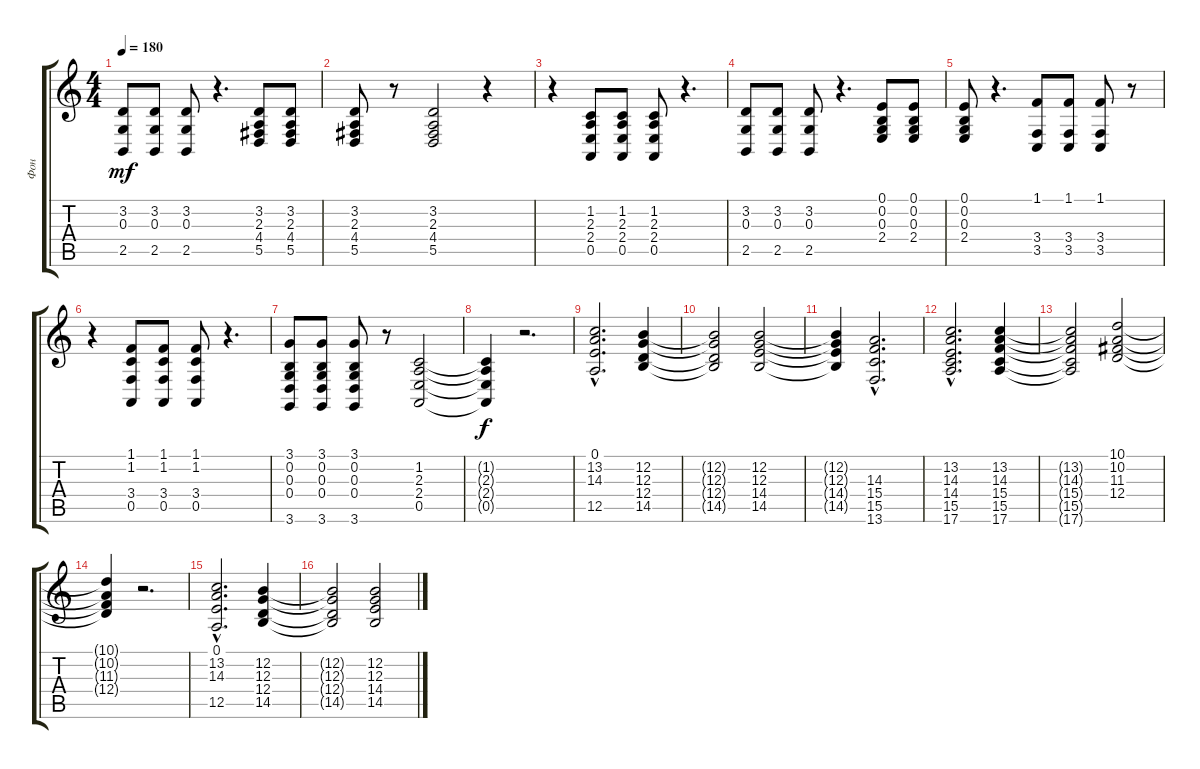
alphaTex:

\track ("Фон" "Фон") {instrument choiraahs}
\staff {score tabs}
\tuning (E4 B3 G3 D3 A2 E2) {hide}
\ts (4 4)
\tempo 180
\clef g2
\ks c
(3.2 0.3 2.5).8{dy mf} (3.2 0.3 2.5).8 (3.2 0.3 2.5).8 r.4{d} (3.2 2.3 4.4 5.5).8 (3.2 2.3 4.4 5.5).8 |
(3.2 2.3 4.4 5.5).8 r.8 (3.2 2.3 4.4 5.5).2 r.4 |
r.4 (1.2 2.3 2.4 0.5).8 (1.2 2.3 2.4 0.5).8 (1.2 2.3 2.4 0.5).8 r.4{d} |
(3.2 0.3 2.5).8 (3.2 0.3 2.5).8 (3.2 0.3 2.5).8 r.4{d} (0.1 0.2 0.3 2.4).8 (0.1 0.2 0.3 2.4).8 |
(0.1 0.2 0.3 2.4).8 r.4{d} (1.1 3.4 3.5).8 (1.1 3.4 3.5).8 (1.1 3.4 3.5).8 r.8 |
r.4 (1.1 1.2 3.4 0.5).8 (1.1 1.2 3.4 0.5).8 (1.1 1.2 3.4 0.5).8 r.4{d} |
(3.1 0.2 0.3 0.4 3.6).8 (3.1 0.2 0.3 0.4 3.6).8 (3.1 0.2 0.3 0.4 3.6).8 r.8 (1.2 2.3 2.4 0.5).2 |
(1.2{t} 2.3{t} 2.4{t} 0.5{t}).4{dy f} r.2{d} |
(0.1{hac} 13.2{hac} 14.3{hac} 12.5{hac}).2{d} (12.2 12.3 12.4 14.5).4 |
(12.2{t} 12.3{t} 12.4{t} 14.5{t}).2 (12.2 12.3 14.4 14.5).2 |
(12.2{t} 12.3{t} 14.4{t} 14.5{t}).4 (14.3{hac} 15.4{hac} 15.5{hac} 13.6{hac}).2{d} |
(13.2{hac} 14.3{hac} 14.4{hac} 15.5{hac} 17.6{hac}).2{d} (13.2 14.3 15.4 15.5 17.6).4 |
(13.2{t} 14.3{t} 15.4{t} 15.5{t} 17.6{t}).2 (10.1 10.2 11.3 12.4).2 |
(10.1{t} 10.2{t} 11.3{t} 12.4{t}).4 r.2{d} |
(0.1{hac} 13.2{hac} 14.3{hac} 12.5{hac}).2{d} (12.2 12.3 12.4 14.5).4 |
(12.2{t} 12.3{t} 12.4{t} 14.5{t}).2 (12.2 12.3 14.4 14.5).2
